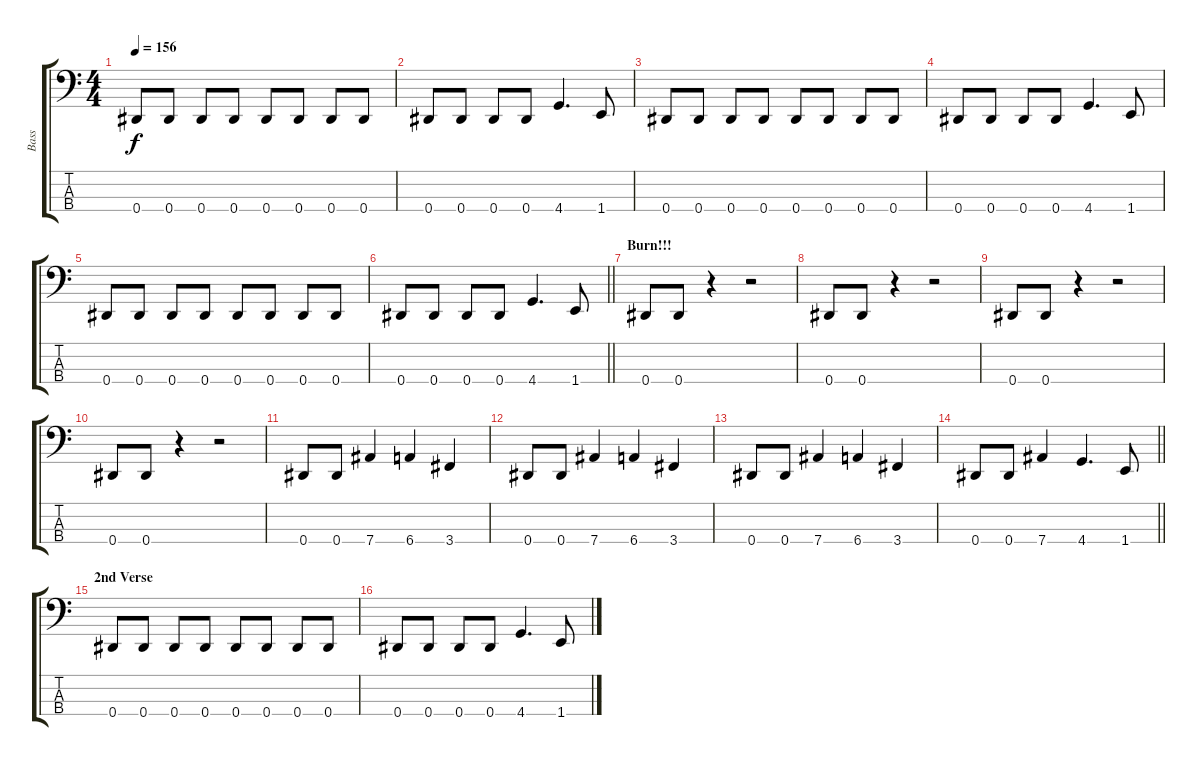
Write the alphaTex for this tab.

\track ("Bass" "Bass") {instrument electricbasspick}
\staff {score tabs}
\tuning (Gb2 Db2 Ab1 Eb1) {hide}
\ts (4 4)
\tempo 156
\clef f4
\ks c
0.4.8{dy f} 0.4.8 0.4.8 0.4.8 0.4.8 0.4.8 0.4.8 0.4.8 |
0.4.8 0.4.8 0.4.8 0.4.8 4.4.4{d} 1.4.8 |
0.4.8 0.4.8 0.4.8 0.4.8 0.4.8 0.4.8 0.4.8 0.4.8 |
0.4.8 0.4.8 0.4.8 0.4.8 4.4.4{d} 1.4.8 |
0.4.8 0.4.8 0.4.8 0.4.8 0.4.8 0.4.8 0.4.8 0.4.8 |
\barLineRight lightlight
0.4.8 0.4.8 0.4.8 0.4.8 4.4.4{d} 1.4.8 |
\section ("" "Burn!!!")
0.4.8 0.4.8 r.4 r.2 |
0.4.8 0.4.8 r.4 r.2 |
0.4.8 0.4.8 r.4 r.2 |
0.4.8 0.4.8 r.4 r.2 |
0.4.8 0.4.8 7.4.4 6.4.4 3.4.4 |
0.4.8 0.4.8 7.4.4 6.4.4 3.4.4 |
0.4.8 0.4.8 7.4.4 6.4.4 3.4.4 |
\barLineRight lightlight
0.4.8 0.4.8 7.4.4 4.4.4{d} 1.4.8 |
\section ("" "2nd Verse")
0.4.8 0.4.8 0.4.8 0.4.8 0.4.8 0.4.8 0.4.8 0.4.8 |
0.4.8 0.4.8 0.4.8 0.4.8 4.4.4{d} 1.4.8
